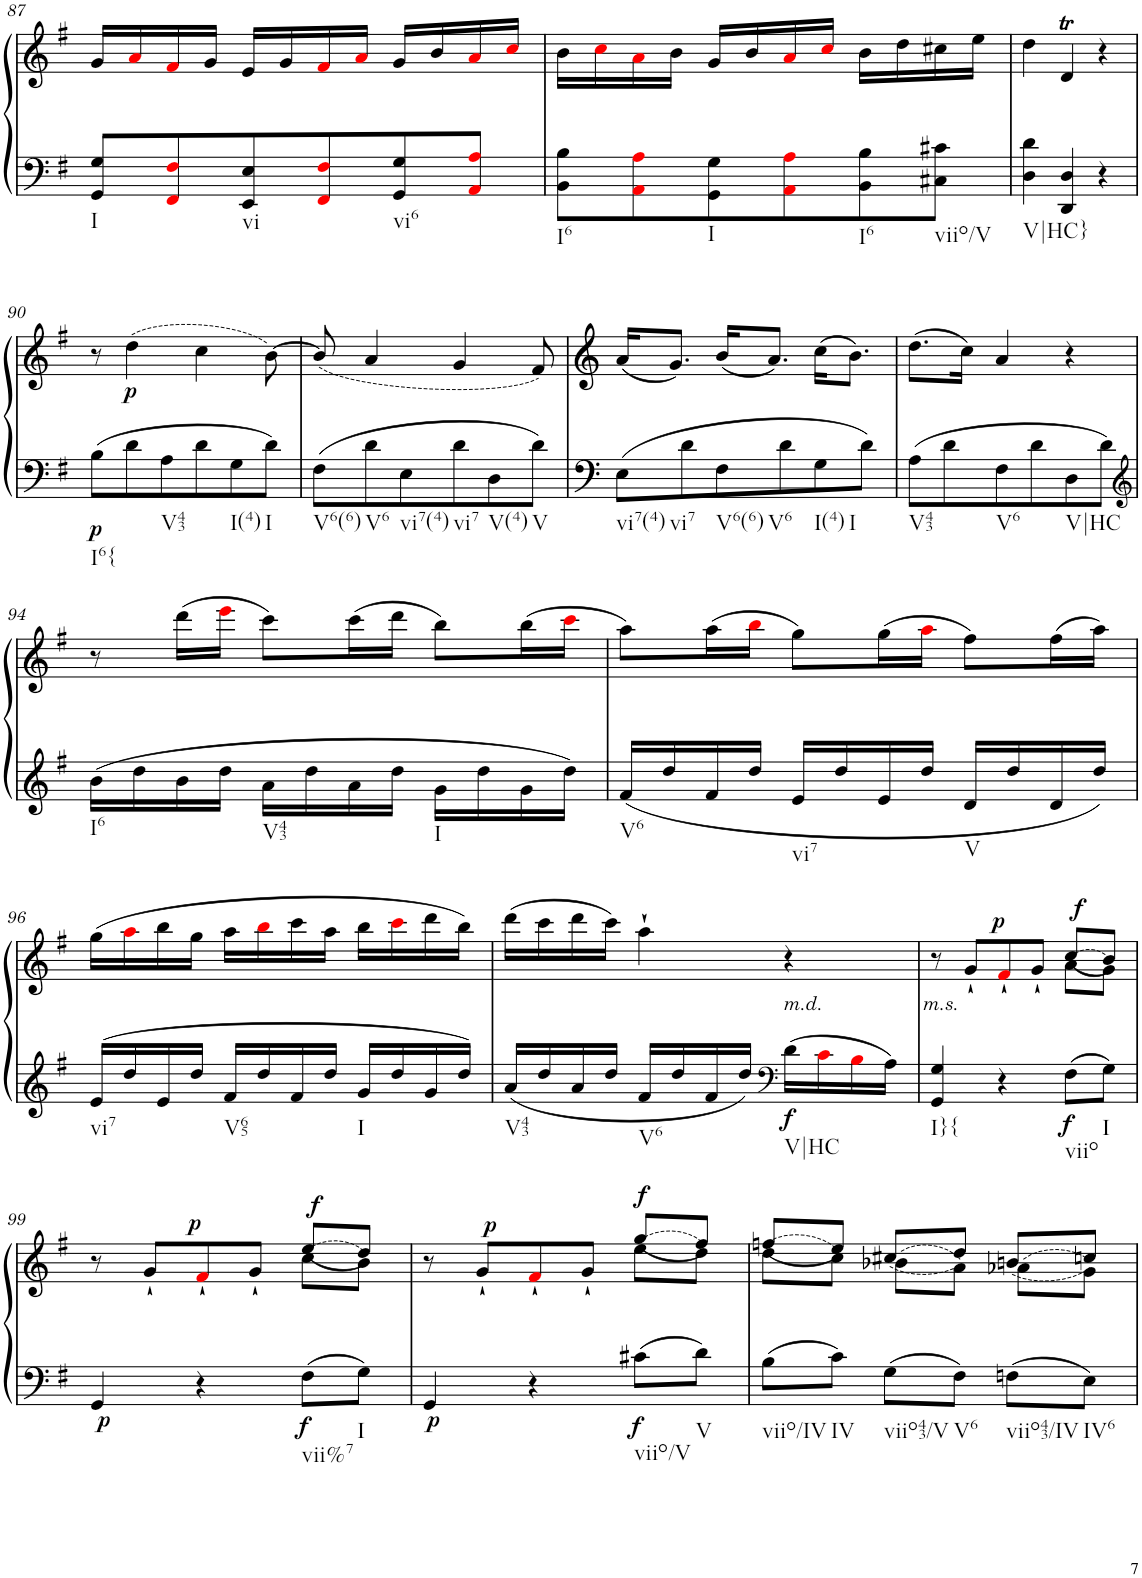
**kern	**kern	**dynam
*part1	*part1	*part1
*staff2	*staff1	*staff1/2
*I"Klavier linke Hand	*	*
!!LO:PB:g=z
*clefF4	*clefG2	*
*k[f#]	*k[f#]	*
*M3/4	*M3/4	*
=87	=87	=87
!LO:TX:b:t=I	!	!
8GG/ 8G/L	16g/LL	.
.	16ai/	.
8FF#i/ 8F#i/	16f#i/	.
.	16g/JJ	.
!LO:TX:b:t=vi	!	!
8EE/ 8E/	16e/LL	.
.	16g/	.
8FF#i/ 8F#i/	16f#i/	.
.	16ai/JJ	.
!LO:TX:b:t=vi6	!	!
8GG/ 8G/	16g/LL	.
.	16b/	.
8AAi/ 8Ai/J	16ai/	.
.	16cci/JJ	.
=88	=88	=88
!LO:TX:b:t=I6	!	!
8BB\ 8B\L	16b\LL	.
.	16cci\	.
8AAi\ 8Ai\	16ai\	.
.	16b\JJ	.
!LO:TX:b:t=I	!	!
8GG\ 8G\	16g/LL	.
.	16b/	.
8AAi\ 8Ai\	16ai/	.
.	16cci/JJ	.
!LO:TX:b:t=I6	!	!
8BB\ 8B\	16b\LL	.
.	16dd\	.
!LO:TX:b:t=viio/V	!	!
8C#X\ 8c#X\J	16cc#X\	.
.	16ee\JJ	.
=89	=89	=89
!LO:TX:b:t=V|HC}	!	!
4D\ 4d\	4dd\	.
4DD/ 4D/	4dT/	.
4r	4r	.
!!LO:LB:g=z
=90	=90	=90
!LO:TX:b:t=I6{	!	!
!	!	!LO:DY:b=2
8B\L	8r	p
!	!	!LO:DY:b
8d\	(4dd\	p
!LO:TX:b:t=V43	!	!
8A\	.	.
8d\	4cc\	.
!LO:TX:b:t=I(4)	!	!
8G\	.	.
!LO:TX:b:t=I	!	!
8d\J	[8b\)	.
=91	=91	=91
!LO:TX:b:t=V6(6)	!	!
8F#\L	(8b/]	.
!LO:TX:b:t=V6	!	!
8d\	4a/	.
!LO:TX:b:t=vi7(4)	!	!
8E\	.	.
!LO:TX:b:t=vi7	!	!
8d\	4g/	.
!LO:TX:b:t=V(4)	!	!
8D\	.	.
!LO:TX:b:t=V	!	!
8d\J	8f#/)	.
=92	=92	=92
!LO:TX:b:t=vi7(4)	!	!
!LO:TX:b:t=vi7	!	!
8E\L	(16a/KL	.
.	8.g/J)	.
8d\	.	.
!LO:TX:b:t=V6(6)	!	!
!LO:TX:b:t=V6	!	!
8F#\	(16b/KL	.
.	8.a/J)	.
8d\	.	.
!LO:TX:b:t=I(4)	!	!
!LO:TX:b:t=I	!	!
8G\	(16cc\KL	.
.	8.b\J)	.
8d\J	.	.
=93	=93	=93
!LO:TX:b:t=V43	!	!
8A\L	(8.dd\L	.
8d\	.	.
.	16cc\Jk)	.
!LO:TX:b:t=V6	!	!
8F#\	4a/	.
8d\	.	.
!LO:TX:b:t=V|HC	!	!
8D\	4r	.
8d\J	.	.
!!LO:LB:g=z
=94	=94	=94
*clefG2	*	*
!LO:TX:b:t=I6	!	!
16b\LL	8r	.
16dd\	.	.
16b\	(16ddd\LL	.
16dd\JJ	16eeei\JJ	.
!LO:TX:b:t=V43	!	!
16a\LL	8ccc\L)	.
16dd\	.	.
16a\	(16ccc\L	.
16dd\JJ	16ddd\JJ	.
!LO:TX:b:t=I	!	!
16g\LL	8bb\L)	.
16dd\	.	.
16g\	(16bb\L	.
16dd\JJ	16ccci\JJ	.
=95	=95	=95
!LO:TX:b:t=V6	!	!
16f#/LL	8aa\L)	.
16dd/	.	.
16f#/	(16aa\L	.
16dd/JJ	16bbi\JJ	.
!LO:TX:b:t=vi7	!	!
16e/LL	8gg\L)	.
16dd/	.	.
16e/	(16gg\L	.
16dd/JJ	16aai\JJ	.
!LO:TX:b:t=V	!	!
16d/LL	8ff#\L)	.
16dd/	.	.
16d/	(16ff#\L	.
16dd/JJ	16aa\JJ)	.
!!LO:LB:g=z
=96	=96	=96
!LO:TX:b:t=vi7	!	!
16e/LL	(16gg\LL	.
16dd/	16aai\	.
16e/	16bb\	.
16dd/JJ	16gg\JJ	.
!LO:TX:b:t=V65	!	!
16f#/LL	16aa\LL	.
16dd/	16bbi\	.
16f#/	16ccc\	.
16dd/JJ	16aa\JJ	.
!LO:TX:b:t=I	!	!
16g/LL	16bb\LL	.
16dd/	16ccci\	.
16g/	16ddd\	.
16dd/JJ	16bb\JJ)	.
=97	=97	=97
!LO:TX:b:t=V43	!	!
16a/LL	(16ddd\LL	.
16dd/	16ccc\	.
16a/	16ddd\	.
16dd/JJ	16ccc\JJ)	.
!LO:TX:b:t=V6	!	!
16f#/LL	4aa`\	.
16dd/	.	.
16f#/	.	.
16dd/JJ	.	.
*clefF4	*	*
!	!LO:TX:b:i:t=m.d.	!
!LO:TX:b:t=V|HC	!	!
!	!	!LO:DY:b=2
16d\LL	4r	f
16ci\	.	.
16Bi\	.	.
16A\JJ	.	.
=98	=98	=98
*	*^	*
!	!LO:TX:b:i:t=m.s.	!	!
!LO:TX:b:t=I}{	!	!	!
4GG/ 4G/	8r	2ryy	.
.	8g`/L	.	.
!	!	!	!LO:DY:a
4r	8f#`i/	.	p
.	8g`/J	.	.
!LO:TX:b:t=viio	!	!	!
!	!	!	!LO:DY:b=2
!	!	!	!LO:DY:n=1:a
8F#\L	(8a\L	(8cc/L	f f
!LO:TX:b:t=I	!	!	!
8G\J	8g\J)	8b/J)	.
!!LO:LB:g=z	!!
=99	=99	=99	=99
!	!	!	!LO:DY:b=2
4GG/	8r	2ryy	p
.	8g`/L	.	.
!	!	!	!LO:DY:a
4r	8f#`i/	.	p
.	8g`/J	.	.
!LO:TX:b:t=vii%7	!	!	!
!	!	!	!LO:DY:b=2
!	!	!	!LO:DY:n=1:a
8F#\L	(8cc\L	(8ee/L	f f
!LO:TX:b:t=I	!	!	!
8G\J	8b\J)	8dd/J)	.
=100	=100	=100	=100
!	!	!	!LO:DY:b=2
4GG/	8r	2ryy	p
!	!	!	!LO:DY:a
.	8g`/L	.	p
4r	8f#`i/	.	.
.	8g`/J	.	.
!LO:TX:b:t=viio/V	!	!	!
!	!	!	!LO:DY:b=2
!	!	!	!LO:DY:n=1:a
8c#X\L	(8ee\L	(8gg/L	f f
!LO:TX:b:t=V	!	!	!
8d\J	8dd\J)	8ff#/J)	.
=101	=101	=101	=101
!LO:TX:b:t=viio/IV	!	!	!
8B\L	(8dd\L	(8ffn/L	.
!LO:TX:b:t=IV	!	!	!
8c\J	8cc\J)	8ee/J)	.
!LO:TX:b:t=viio43/V	!	!	!
8G\L	(8b-X\L	(8cc#X/L	.
!LO:TX:b:t=V6	!	!	!
8F#\J	8a\J)	8dd/J)	.
!LO:TX:b:t=viio43/IV	!	!	!
8Fn\L	(8a-X\L	(8bn/L	.
!LO:TX:b:t=IV6	!	!	!
8E\J	8g\J)	8ccn/J)	.
*	*v	*v	*
=	=	=
*-	*-	*-
